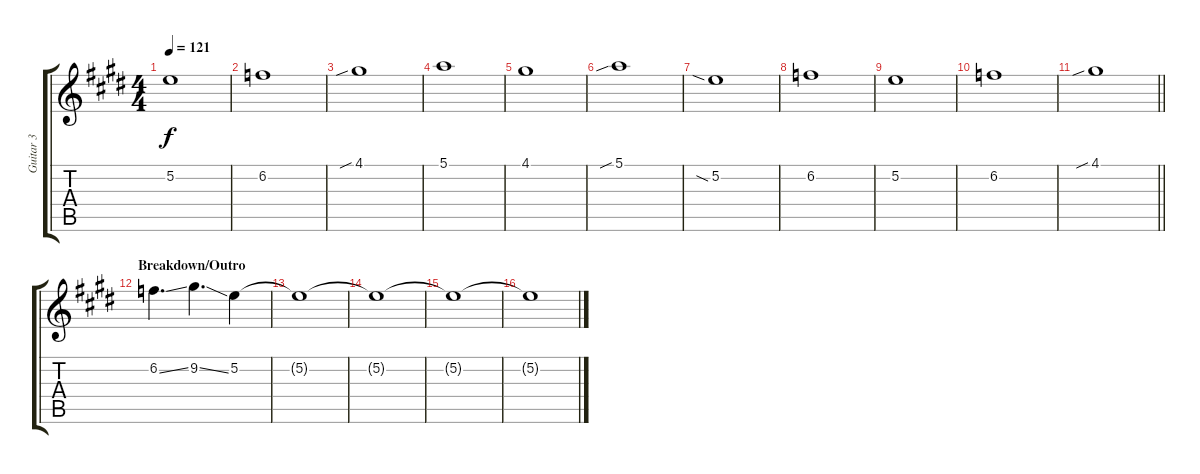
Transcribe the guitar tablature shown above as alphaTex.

\track ("Guitar 3" "Guitar 3") {instrument distortionguitar}
\staff {score tabs}
\tuning (E4 B3 G3 D3 A2 D2) {hide}
\ts (4 4)
\tempo 121
\clef g2
\ks c#minor
5.2.1{dy f} |
6.2.1 |
4.1{sib}.1 |
5.1.1 |
4.1.1 |
5.1{sib}.1 |
5.2{sia}.1 |
6.2.1 |
5.2.1 |
6.2.1 |
\barLineRight lightlight
4.1{sib}.1 |
\section ("" "Breakdown/Outro")
6.2{ss}.4{d} 9.2{ss}.4{d} 5.2.4 |
5.2{t}.1 |
5.2{t}.1 |
5.2{t}.1 |
5.2{t}.1
